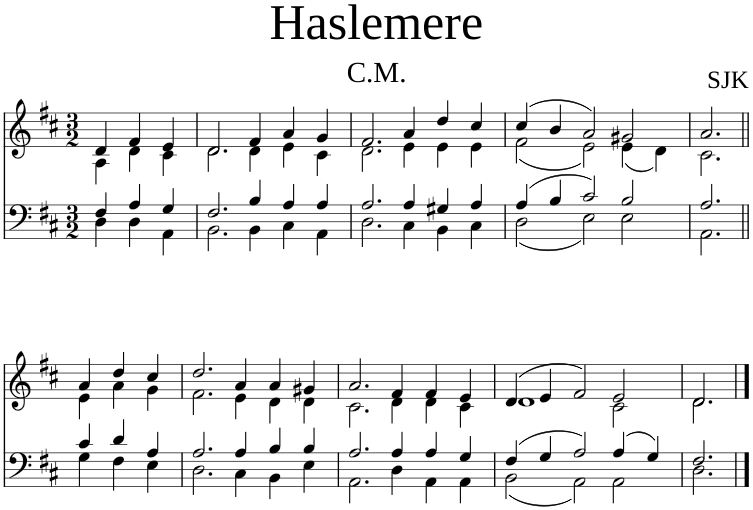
**kern	**kern
*part1	*part1
*staff2	*staff1
*I"Piano	*
*I'Pno	*
*clefF4	*clefG2
*k[f#c#]	*k[f#c#]
*M3/2	*M3/2
=1	=1
*^	*^
4F#/	4D\	4d/	4A\
4A/	4D\	4f#/	4d\
4G/	4AA\	4e/	4c#\
=2	=2	=2	=2
2.F#/	2.BB\	2.d/	2.d\
4B/	4BB\	4f#/	4d\
4A/	4C#\	4a/	4e\
4A/	4AA\	4g/	4c#\
=3	=3	=3	=3
2.A/	2.D\	2.f#/	2.d\
4A/	4C#\	4a/	4e\
4G#X/	4BB\	4dd/	4e\
4A/	4C#\	4cc#/	4e\
=4	=4	=4	=4
4A/	2D\	(4cc#/	(2f#\
4B/	.	4b/	.
2c#/	2E\	2a/)	2e\)
2B/	2E\	2g#X/	(4e\
.	.	.	4d\)
=5	=5	=5	=5
2.A/	2.AA\	2.a/	2.c#\
!!LO:LB:g=z	!!
=6||	=6||	=6||	=6||
4c#/	4G\	4a/	4e\
4d/	4F#\	4dd/	4a\
4A/	4E\	4cc#/	4g\
=7	=7	=7	=7
2.A/	2.D\	2.dd/	2.f#\
4A/	4C#\	4a/	4e\
4B/	4BB\	4a/	4d\
4B/	4E\	4g#X/	4d\
=8	=8	=8	=8
2.A/	2.AA\	2.a/	2.c#\
4A/	4D\	4f#/	4d\
4A/	4AA\	4f#/	4d\
4G/	4AA\	4e/	4c#\
=9	=9	=9	=9
4F#/	2BB\	(4d/	1d
4G/	.	4e/	.
2A/	2AA\	2f#/)	.
4A/	2AA\	2e/	2c#\
4G/	.	.	.
=10	=10	=10	=10
2.F#/	2.D\	2.d/	2.d\
*v	*v	*	*
*	*v	*v
==	==
*-	*-
